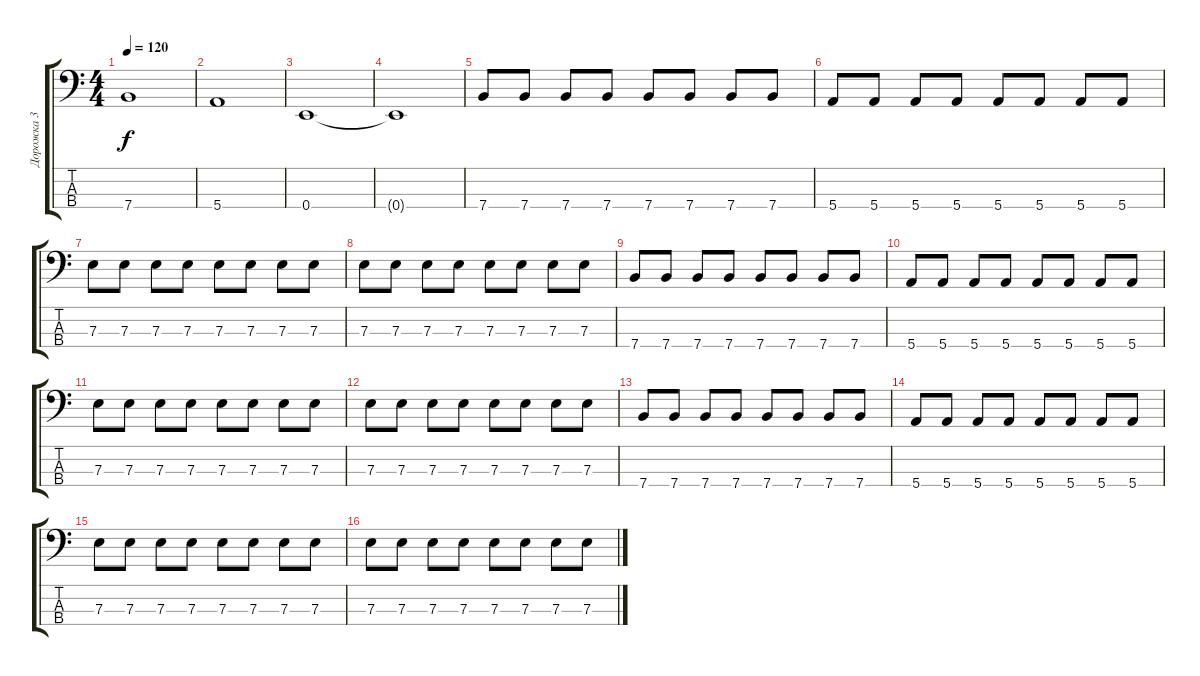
\track ("Дорожка 3" "Дорожка 3") {instrument electricbassfinger}
\staff {score tabs}
\tuning (G2 D2 A1 E1) {hide}
\ts (4 4)
\tempo 120
\clef f4
\ks c
7.4.1{dy f} |
5.4.1 |
0.4.1 |
0.4{t}.1 |
7.4.8 7.4.8 7.4.8 7.4.8 7.4.8 7.4.8 7.4.8 7.4.8 |
5.4.8 5.4.8 5.4.8 5.4.8 5.4.8 5.4.8 5.4.8 5.4.8 |
7.3.8 7.3.8 7.3.8 7.3.8 7.3.8 7.3.8 7.3.8 7.3.8 |
7.3.8 7.3.8 7.3.8 7.3.8 7.3.8 7.3.8 7.3.8 7.3.8 |
7.4.8 7.4.8 7.4.8 7.4.8 7.4.8 7.4.8 7.4.8 7.4.8 |
5.4.8 5.4.8 5.4.8 5.4.8 5.4.8 5.4.8 5.4.8 5.4.8 |
7.3.8 7.3.8 7.3.8 7.3.8 7.3.8 7.3.8 7.3.8 7.3.8 |
7.3.8 7.3.8 7.3.8 7.3.8 7.3.8 7.3.8 7.3.8 7.3.8 |
7.4.8 7.4.8 7.4.8 7.4.8 7.4.8 7.4.8 7.4.8 7.4.8 |
5.4.8 5.4.8 5.4.8 5.4.8 5.4.8 5.4.8 5.4.8 5.4.8 |
7.3.8 7.3.8 7.3.8 7.3.8 7.3.8 7.3.8 7.3.8 7.3.8 |
7.3.8 7.3.8 7.3.8 7.3.8 7.3.8 7.3.8 7.3.8 7.3.8
